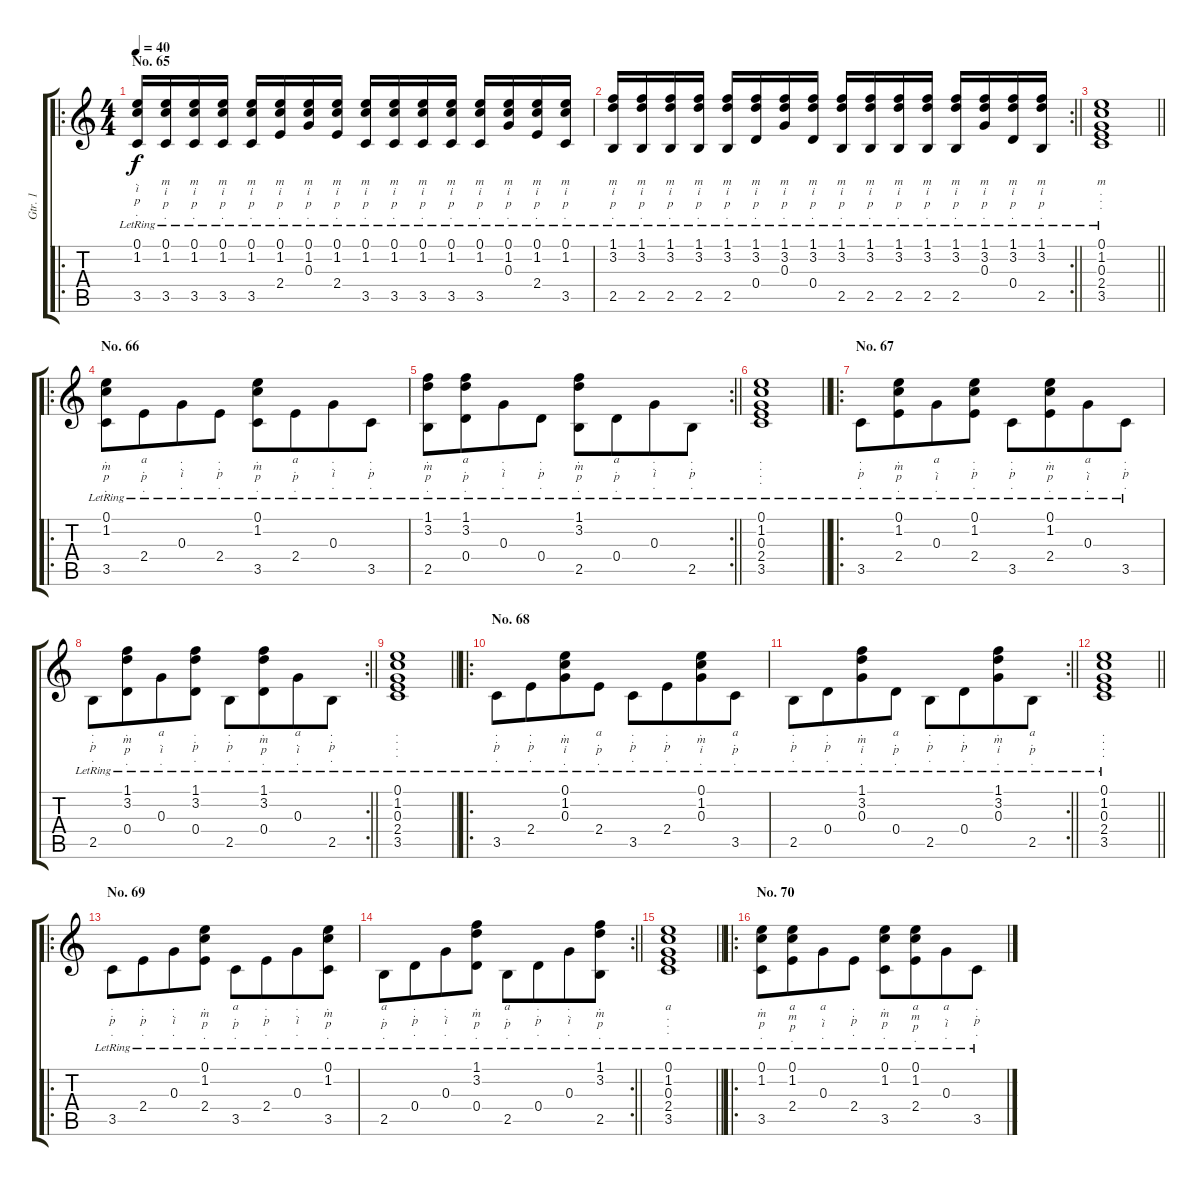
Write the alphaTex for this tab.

\track ("Gtr. 1" "Gtr. 1") {instrument acousticguitarnylon}
\staff {score tabs}
\tuning (E4 B3 G3 D3 A2 E2) {hide}
\ro
\ts (4 4)
\section ("" "No. 65")
\tempo 40
\clef g2
\ks c
(0.1{lr} 1.2{lr} 3.5{lr}).16{lyrics (0 ".") lyrics (1 "i") lyrics (2 "p") lyrics (3 ".") lyrics (4 "") dy f} (0.1{lr} 1.2{lr} 3.5{lr}).16{lyrics (0 "m") lyrics (1 "i") lyrics (2 "p") lyrics (3 ".") lyrics (4 "")} (0.1{lr} 1.2{lr} 3.5{lr}).16{lyrics (0 "m") lyrics (1 "i") lyrics (2 "p") lyrics (3 ".") lyrics (4 "")} (0.1{lr} 1.2{lr} 3.5{lr}).16{lyrics (0 "m") lyrics (1 "i") lyrics (2 "p") lyrics (3 ".") lyrics (4 "")} (0.1{lr} 1.2{lr} 3.5{lr}).16{lyrics (0 "m") lyrics (1 "i") lyrics (2 "p") lyrics (3 ".") lyrics (4 "")} (0.1{lr} 1.2{lr} 2.4{lr}).16{lyrics (0 "m") lyrics (1 "i") lyrics (2 "p") lyrics (3 ".") lyrics (4 "")} (0.1{lr} 1.2{lr} 0.3{lr}).16{lyrics (0 "m") lyrics (1 "i") lyrics (2 "p") lyrics (3 ".") lyrics (4 "")} (0.1{lr} 1.2{lr} 2.4{lr}).16{lyrics (0 "m") lyrics (1 "i") lyrics (2 "p") lyrics (3 ".") lyrics (4 "")} (0.1{lr} 1.2{lr} 3.5{lr}).16{lyrics (0 "m") lyrics (1 "i") lyrics (2 "p") lyrics (3 ".") lyrics (4 "")} (0.1{lr} 1.2{lr} 3.5{lr}).16{lyrics (0 "m") lyrics (1 "i") lyrics (2 "p") lyrics (3 ".") lyrics (4 "")} (0.1{lr} 1.2{lr} 3.5{lr}).16{lyrics (0 "m") lyrics (1 "i") lyrics (2 "p") lyrics (3 ".") lyrics (4 "")} (0.1{lr} 1.2{lr} 3.5{lr}).16{lyrics (0 "m") lyrics (1 "i") lyrics (2 "p") lyrics (3 ".") lyrics (4 "")} (0.1{lr} 1.2{lr} 3.5{lr}).16{lyrics (0 "m") lyrics (1 "i") lyrics (2 "p") lyrics (3 ".") lyrics (4 "")} (0.1{lr} 1.2{lr} 0.3{lr}).16{lyrics (0 "m") lyrics (1 "i") lyrics (2 "p") lyrics (3 ".") lyrics (4 "")} (0.1{lr} 1.2{lr} 2.4{lr}).16{lyrics (0 "m") lyrics (1 "i") lyrics (2 "p") lyrics (3 ".") lyrics (4 "")} (0.1{lr} 1.2{lr} 3.5{lr}).16{lyrics (0 "m") lyrics (1 "i") lyrics (2 "p") lyrics (3 ".") lyrics (4 "")} |
\rc 2
\barLineRight lightlight
(1.1{lr} 3.2{lr} 2.5{lr}).16{lyrics (0 "m") lyrics (1 "i") lyrics (2 "p") lyrics (3 ".") lyrics (4 "")} (1.1{lr} 3.2{lr} 2.5{lr}).16{lyrics (0 "m") lyrics (1 "i") lyrics (2 "p") lyrics (3 ".") lyrics (4 "")} (1.1{lr} 3.2{lr} 2.5{lr}).16{lyrics (0 "m") lyrics (1 "i") lyrics (2 "p") lyrics (3 ".") lyrics (4 "")} (1.1{lr} 3.2{lr} 2.5{lr}).16{lyrics (0 "m") lyrics (1 "i") lyrics (2 "p") lyrics (3 ".") lyrics (4 "")} (1.1{lr} 3.2{lr} 2.5{lr}).16{lyrics (0 "m") lyrics (1 "i") lyrics (2 "p") lyrics (3 ".") lyrics (4 "")} (1.1{lr} 3.2{lr} 0.4{lr}).16{lyrics (0 "m") lyrics (1 "i") lyrics (2 "p") lyrics (3 ".") lyrics (4 "")} (1.1{lr} 3.2{lr} 0.3{lr}).16{lyrics (0 "m") lyrics (1 "i") lyrics (2 "p") lyrics (3 ".") lyrics (4 "")} (1.1{lr} 3.2{lr} 0.4{lr}).16{lyrics (0 "m") lyrics (1 "i") lyrics (2 "p") lyrics (3 ".") lyrics (4 "")} (1.1{lr} 3.2{lr} 2.5{lr}).16{lyrics (0 "m") lyrics (1 "i") lyrics (2 "p") lyrics (3 ".") lyrics (4 "")} (1.1{lr} 3.2{lr} 2.5{lr}).16{lyrics (0 "m") lyrics (1 "i") lyrics (2 "p") lyrics (3 ".") lyrics (4 "")} (1.1{lr} 3.2{lr} 2.5{lr}).16{lyrics (0 "m") lyrics (1 "i") lyrics (2 "p") lyrics (3 ".") lyrics (4 "")} (1.1{lr} 3.2{lr} 2.5{lr}).16{lyrics (0 "m") lyrics (1 "i") lyrics (2 "p") lyrics (3 ".") lyrics (4 "")} (1.1{lr} 3.2{lr} 2.5{lr}).16{lyrics (0 "m") lyrics (1 "i") lyrics (2 "p") lyrics (3 ".") lyrics (4 "")} (1.1{lr} 3.2{lr} 0.3{lr}).16{lyrics (0 "m") lyrics (1 "i") lyrics (2 "p") lyrics (3 ".") lyrics (4 "")} (1.1{lr} 3.2{lr} 0.4{lr}).16{lyrics (0 "m") lyrics (1 "i") lyrics (2 "p") lyrics (3 ".") lyrics (4 "")} (1.1{lr} 3.2{lr} 2.5{lr}).16{lyrics (0 "m") lyrics (1 "i") lyrics (2 "p") lyrics (3 ".") lyrics (4 "")} |
\barLineRight lightlight
(0.1{lr} 1.2{lr} 0.3{lr} 2.4{lr} 3.5{lr}).1{lyrics (0 "m") lyrics (1 ".") lyrics (2 ".") lyrics (3 ".") lyrics (4 "")} |
\ro
\section ("" "No. 66")
(0.1{lr} 1.2{lr} 3.5{lr}).8{lyrics (0 ".") lyrics (1 "m") lyrics (2 "p") lyrics (3 ".") lyrics (4 "") beam Down} 2.4{lr}.8{lyrics (0 "a") lyrics (1 ".") lyrics (2 "p") lyrics (3 ".") lyrics (4 "") beam Down beam merge} 0.3{lr}.8{lyrics (0 ".") lyrics (1 ".") lyrics (2 "i") lyrics (3 ".") lyrics (4 "") beam Down} 2.4{lr}.8{lyrics (0 ".") lyrics (1 ".") lyrics (2 "p") lyrics (3 ".") lyrics (4 "") beam Down} (0.1{lr} 1.2{lr} 3.5{lr}).8{lyrics (0 ".") lyrics (1 "m") lyrics (2 "p") lyrics (3 ".") lyrics (4 "") beam Down} 2.4{lr}.8{lyrics (0 "a") lyrics (1 ".") lyrics (2 "p") lyrics (3 ".") lyrics (4 "") beam Down beam merge} 0.3{lr}.8{lyrics (0 ".") lyrics (1 ".") lyrics (2 "i") lyrics (3 ".") lyrics (4 "") beam Down} 3.5{lr}.8{lyrics (0 ".") lyrics (1 ".") lyrics (2 "p") lyrics (3 ".") lyrics (4 "") beam Down} |
\rc 2
\barLineRight lightlight
(1.1{lr} 3.2{lr} 2.5{lr}).8{lyrics (0 ".") lyrics (1 "m") lyrics (2 "p") lyrics (3 ".") lyrics (4 "") beam Down} (1.1{lr} 3.2{lr} 0.4{lr}).8{lyrics (0 "a") lyrics (1 ".") lyrics (2 "p") lyrics (3 ".") lyrics (4 "") beam Down beam merge} 0.3{lr}.8{lyrics (0 ".") lyrics (1 ".") lyrics (2 "i") lyrics (3 ".") lyrics (4 "") beam Down} 0.4{lr}.8{lyrics (0 ".") lyrics (1 ".") lyrics (2 "p") lyrics (3 ".") lyrics (4 "") beam Down} (1.1{lr} 3.2{lr} 2.5{lr}).8{lyrics (0 ".") lyrics (1 "m") lyrics (2 "p") lyrics (3 ".") lyrics (4 "") beam Down} 0.4{lr}.8{lyrics (0 "a") lyrics (1 ".") lyrics (2 "p") lyrics (3 ".") lyrics (4 "") beam Down beam merge} 0.3{lr}.8{lyrics (0 ".") lyrics (1 ".") lyrics (2 "i") lyrics (3 ".") lyrics (4 "") beam Down} 2.5{lr}.8{lyrics (0 ".") lyrics (1 ".") lyrics (2 "p") lyrics (3 ".") lyrics (4 "") beam Down} |
\barLineRight lightlight
(0.1{lr} 1.2{lr} 0.3{lr} 2.4{lr} 3.5{lr}).1{lyrics (0 ".") lyrics (1 ".") lyrics (2 ".") lyrics (3 ".") lyrics (4 "")} |
\ro
\section ("" "No. 67")
3.5{lr}.8{lyrics (0 ".") lyrics (1 ".") lyrics (2 "p") lyrics (3 ".") lyrics (4 "") beam Down} (0.1{lr} 1.2{lr} 2.4{lr}).8{lyrics (0 ".") lyrics (1 "m") lyrics (2 "p") lyrics (3 ".") lyrics (4 "") beam Down beam merge} 0.3{lr}.8{lyrics (0 "a") lyrics (1 ".") lyrics (2 "i") lyrics (3 ".") lyrics (4 "") beam Down} (0.1{lr} 1.2{lr} 2.4{lr}).8{lyrics (0 ".") lyrics (1 ".") lyrics (2 "p") lyrics (3 ".") lyrics (4 "") beam Down} 3.5{lr}.8{lyrics (0 ".") lyrics (1 ".") lyrics (2 "p") lyrics (3 ".") lyrics (4 "") beam Down} (0.1{lr} 1.2{lr} 2.4{lr}).8{lyrics (0 ".") lyrics (1 "m") lyrics (2 "p") lyrics (3 ".") lyrics (4 "") beam Down beam merge} 0.3{lr}.8{lyrics (0 "a") lyrics (1 ".") lyrics (2 "i") lyrics (3 ".") lyrics (4 "") beam Down} 3.5{lr}.8{lyrics (0 ".") lyrics (1 ".") lyrics (2 "p") lyrics (3 ".") lyrics (4 "") beam Down} |
\rc 2
\barLineRight lightlight
2.5{lr}.8{lyrics (0 ".") lyrics (1 ".") lyrics (2 "p") lyrics (3 ".") lyrics (4 "") beam Down} (1.1{lr} 3.2{lr} 0.4{lr}).8{lyrics (0 ".") lyrics (1 "m") lyrics (2 "p") lyrics (3 ".") lyrics (4 "") beam Down beam merge} 0.3{lr}.8{lyrics (0 "a") lyrics (1 ".") lyrics (2 "i") lyrics (3 ".") lyrics (4 "") beam Down} (1.1{lr} 3.2{lr} 0.4{lr}).8{lyrics (0 ".") lyrics (1 ".") lyrics (2 "p") lyrics (3 ".") lyrics (4 "") beam Down} 2.5{lr}.8{lyrics (0 ".") lyrics (1 ".") lyrics (2 "p") lyrics (3 ".") lyrics (4 "") beam Down} (1.1{lr} 3.2{lr} 0.4{lr}).8{lyrics (0 ".") lyrics (1 "m") lyrics (2 "p") lyrics (3 ".") lyrics (4 "") beam Down beam merge} 0.3{lr}.8{lyrics (0 "a") lyrics (1 ".") lyrics (2 "i") lyrics (3 ".") lyrics (4 "") beam Down} 2.5{lr}.8{lyrics (0 ".") lyrics (1 ".") lyrics (2 "p") lyrics (3 ".") lyrics (4 "") beam Down} |
\barLineRight lightlight
(0.1{lr} 1.2{lr} 0.3{lr} 2.4{lr} 3.5{lr}).1{lyrics (0 ".") lyrics (1 ".") lyrics (2 ".") lyrics (3 ".") lyrics (4 "")} |
\ro
\section ("" "No. 68")
3.5{lr}.8{lyrics (0 ".") lyrics (1 ".") lyrics (2 "p") lyrics (3 ".") lyrics (4 "") beam Down} 2.4{lr}.8{lyrics (0 ".") lyrics (1 ".") lyrics (2 "p") lyrics (3 ".") lyrics (4 "") beam Down beam merge} (0.1{lr} 1.2{lr} 0.3{lr}).8{lyrics (0 ".") lyrics (1 "m") lyrics (2 "i") lyrics (3 ".") lyrics (4 "") beam Down} 2.4{lr}.8{lyrics (0 "a") lyrics (1 ".") lyrics (2 "p") lyrics (3 ".") lyrics (4 "") beam Down} 3.5{lr}.8{lyrics (0 ".") lyrics (1 ".") lyrics (2 "p") lyrics (3 ".") lyrics (4 "") beam Down} 2.4{lr}.8{lyrics (0 ".") lyrics (1 ".") lyrics (2 "p") lyrics (3 ".") lyrics (4 "") beam Down beam merge} (0.1{lr} 1.2{lr} 0.3{lr}).8{lyrics (0 ".") lyrics (1 "m") lyrics (2 "i") lyrics (3 ".") lyrics (4 "") beam Down} 3.5{lr}.8{lyrics (0 "a") lyrics (1 ".") lyrics (2 "p") lyrics (3 ".") lyrics (4 "") beam Down} |
\rc 2
\barLineRight lightlight
2.5{lr}.8{lyrics (0 ".") lyrics (1 ".") lyrics (2 "p") lyrics (3 ".") lyrics (4 "") beam Down} 0.4{lr}.8{lyrics (0 ".") lyrics (1 ".") lyrics (2 "p") lyrics (3 ".") lyrics (4 "") beam Down beam merge} (1.1{lr} 3.2{lr} 0.3{lr}).8{lyrics (0 ".") lyrics (1 "m") lyrics (2 "i") lyrics (3 ".") lyrics (4 "") beam Down} 0.4{lr}.8{lyrics (0 "a") lyrics (1 ".") lyrics (2 "p") lyrics (3 ".") lyrics (4 "") beam Down} 2.5{lr}.8{lyrics (0 ".") lyrics (1 ".") lyrics (2 "p") lyrics (3 ".") lyrics (4 "") beam Down} 0.4{lr}.8{lyrics (0 ".") lyrics (1 ".") lyrics (2 "p") lyrics (3 ".") lyrics (4 "") beam Down beam merge} (1.1{lr} 3.2{lr} 0.3{lr}).8{lyrics (0 ".") lyrics (1 "m") lyrics (2 "i") lyrics (3 ".") lyrics (4 "") beam Down} 2.5{lr}.8{lyrics (0 "a") lyrics (1 ".") lyrics (2 "p") lyrics (3 ".") lyrics (4 "") beam Down} |
\barLineRight lightlight
(0.1{lr} 1.2{lr} 0.3{lr} 2.4{lr} 3.5{lr}).1{lyrics (0 ".") lyrics (1 ".") lyrics (2 ".") lyrics (3 ".") lyrics (4 "")} |
\ro
\section ("" "No. 69")
3.5{lr}.8{lyrics (0 ".") lyrics (1 ".") lyrics (2 "p") lyrics (3 ".") lyrics (4 "") beam Down} 2.4{lr}.8{lyrics (0 ".") lyrics (1 ".") lyrics (2 "p") lyrics (3 ".") lyrics (4 "") beam Down beam merge} 0.3{lr}.8{lyrics (0 ".") lyrics (1 ".") lyrics (2 "i") lyrics (3 ".") lyrics (4 "") beam Down} (0.1{lr} 1.2{lr} 2.4{lr}).8{lyrics (0 ".") lyrics (1 "m") lyrics (2 "p") lyrics (3 ".") lyrics (4 "") beam Down} 3.5{lr}.8{lyrics (0 "a") lyrics (1 ".") lyrics (2 "p") lyrics (3 ".") lyrics (4 "") beam Down} 2.4{lr}.8{lyrics (0 ".") lyrics (1 ".") lyrics (2 "p") lyrics (3 ".") lyrics (4 "") beam Down beam merge} 0.3{lr}.8{lyrics (0 ".") lyrics (1 ".") lyrics (2 "i") lyrics (3 ".") lyrics (4 "") beam Down} (0.1{lr} 1.2{lr} 3.5{lr}).8{lyrics (0 ".") lyrics (1 "m") lyrics (2 "p") lyrics (3 ".") lyrics (4 "") beam Down} |
\rc 2
\barLineRight lightlight
2.5{lr}.8{lyrics (0 "a") lyrics (1 ".") lyrics (2 "p") lyrics (3 ".") lyrics (4 "") beam Down} 0.4{lr}.8{lyrics (0 ".") lyrics (1 ".") lyrics (2 "p") lyrics (3 ".") lyrics (4 "") beam Down beam merge} 0.3{lr}.8{lyrics (0 ".") lyrics (1 ".") lyrics (2 "i") lyrics (3 ".") lyrics (4 "") beam Down} (1.1{lr} 3.2{lr} 0.4{lr}).8{lyrics (0 ".") lyrics (1 "m") lyrics (2 "p") lyrics (3 ".") lyrics (4 "") beam Down} 2.5{lr}.8{lyrics (0 "a") lyrics (1 ".") lyrics (2 "p") lyrics (3 ".") lyrics (4 "") beam Down} 0.4{lr}.8{lyrics (0 ".") lyrics (1 ".") lyrics (2 "p") lyrics (3 ".") lyrics (4 "") beam Down beam merge} 0.3{lr}.8{lyrics (0 ".") lyrics (1 ".") lyrics (2 "i") lyrics (3 ".") lyrics (4 "") beam Down} (1.1{lr} 3.2{lr} 2.5{lr}).8{lyrics (0 ".") lyrics (1 "m") lyrics (2 "p") lyrics (3 ".") lyrics (4 "") beam Down} |
\barLineRight lightlight
(0.1{lr} 1.2{lr} 0.3{lr} 2.4{lr} 3.5{lr}).1{lyrics (0 "a") lyrics (1 ".") lyrics (2 ".") lyrics (3 ".") lyrics (4 "")} |
\ro
\section ("" "No. 70")
(0.1{lr} 1.2{lr} 3.5{lr}).8{lyrics (0 ".") lyrics (1 "m") lyrics (2 "p") lyrics (3 ".") lyrics (4 "") beam Down} (0.1{lr} 1.2{lr} 2.4{lr}).8{lyrics (0 "a") lyrics (1 "m") lyrics (2 "p") lyrics (3 ".") lyrics (4 "") beam Down beam merge} 0.3{lr}.8{lyrics (0 "a") lyrics (1 ".") lyrics (2 "i") lyrics (3 ".") lyrics (4 "") beam Down} 2.4{lr}.8{lyrics (0 ".") lyrics (1 ".") lyrics (2 "p") lyrics (3 ".") lyrics (4 "") beam Down} (0.1{lr} 1.2{lr} 3.5{lr}).8{lyrics (0 ".") lyrics (1 "m") lyrics (2 "p") lyrics (3 ".") lyrics (4 "") beam Down} (0.1{lr} 1.2{lr} 2.4{lr}).8{lyrics (0 "a") lyrics (1 "m") lyrics (2 "p") lyrics (3 ".") lyrics (4 "") beam Down beam merge} 0.3{lr}.8{lyrics (0 "a") lyrics (1 ".") lyrics (2 "i") lyrics (3 ".") lyrics (4 "") beam Down} 3.5{lr}.8{lyrics (0 ".") lyrics (1 ".") lyrics (2 "p") lyrics (3 ".") lyrics (4 "") beam Down}
